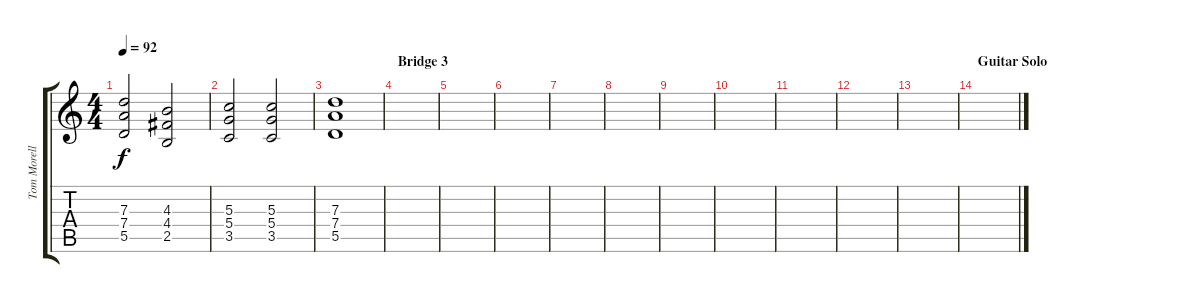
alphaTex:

\track ("Tom Morello" "Tom Morell") {instrument electricguitarjazz}
\staff {score tabs}
\tuning (E4 B3 G3 D3 A2 E2) {hide}
\ts (4 4)
\tempo 92
\clef g2
\ks c
(7.3 7.4 5.5).2{dy f} (4.3 4.4 2.5).2 |
(5.3 5.4 3.5).2 (5.3 5.4 3.5).2 |
(7.3 7.4 5.5).1 |
\section ("" "Bridge 3")
|
|
|
|
|
|
|
|
|
|
\section ("" "Guitar Solo")
